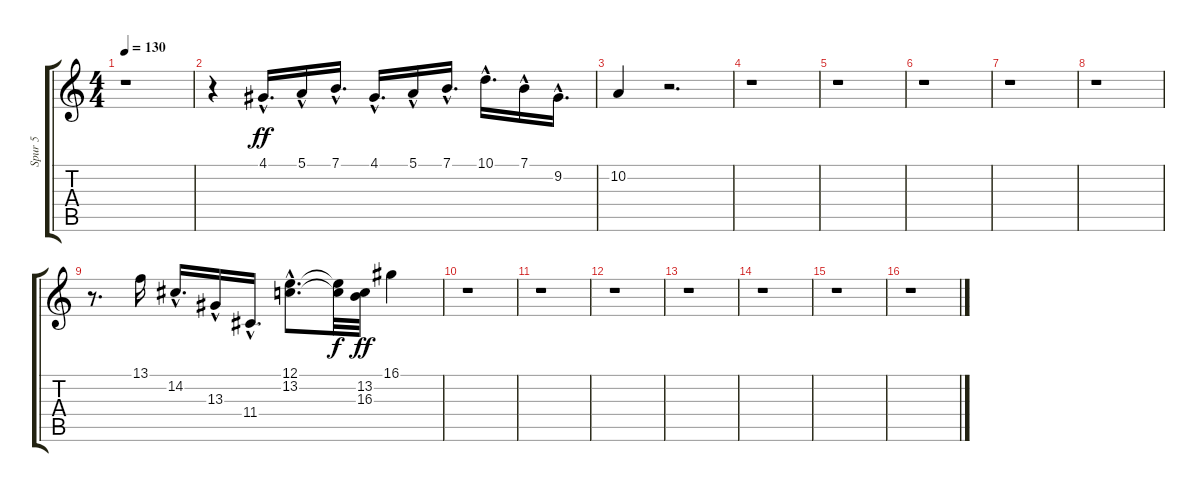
\track ("Spur 5" "Spur 5") {instrument electricpiano2}
\staff {score tabs}
\tuning (E4 B3 G3 D3 A2 E2) {hide}
\ts (4 4)
\tempo 130
\clef g2
\ks c
r.1{dy ff} |
r.4 4.1{hac}.16{d} 5.1{hac}.16 7.1{hac}.16{d} 4.1{hac}.16{d} 5.1{hac}.16 7.1{hac}.16{d} 10.1{hac}.16{d} 7.1{hac}.16 9.2{hac}.16{d} |
10.2.4 r.2{d} |
r.1 |
r.1 |
r.1 |
r.1 |
r.1 |
r.8{d} 13.1.16 14.2{hac}.16{d} 13.3{hac}.16 11.4{hac}.16{d} (12.1{hac} 13.2{hac}).8{d} (12.1{t} 13.2{t}).32{dy f} (13.2 16.3).32{dy ff} 16.1.4 |
r.1 |
r.1 |
r.1 |
r.1 |
r.1 |
r.1 |
r.1
